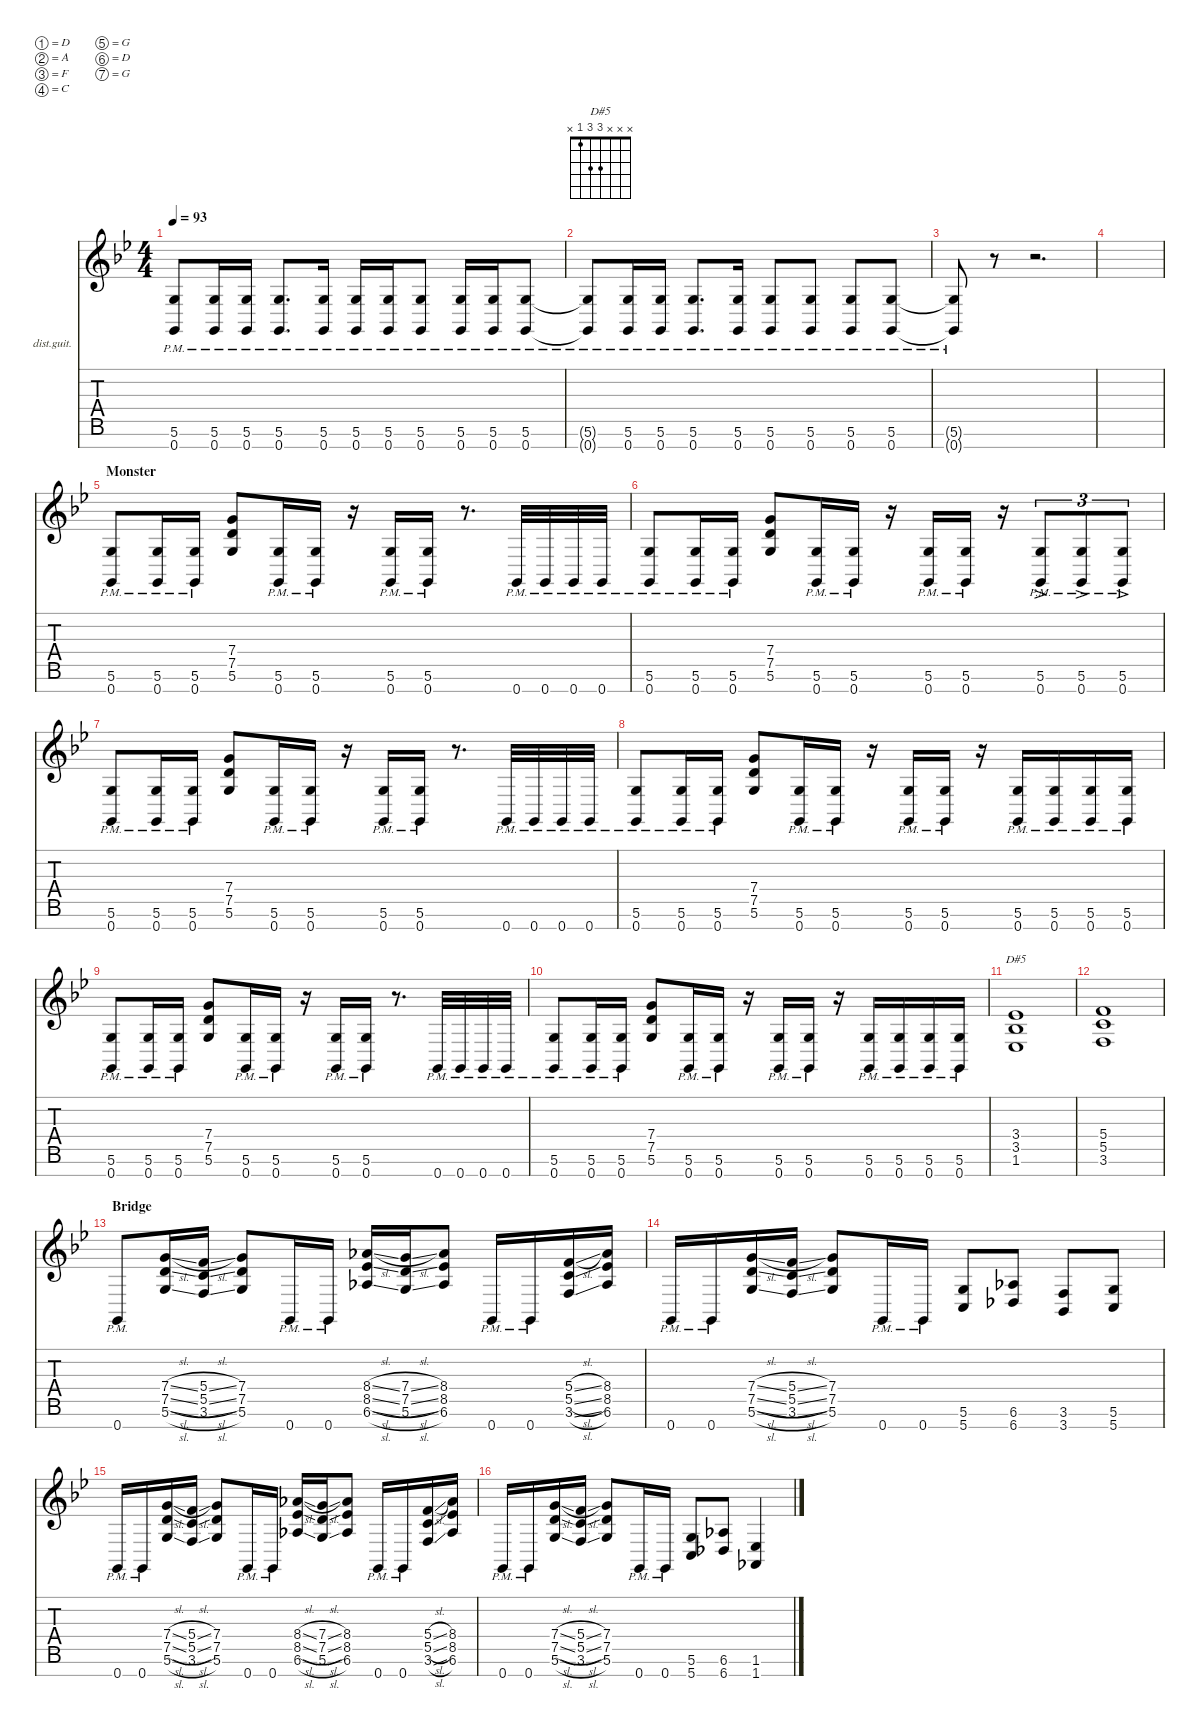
\defaultSystemsLayout 2
\hideDynamics
\bracketExtendMode nobrackets
\firstSystemTrackNameOrientation horizontal
\otherSystemsTrackNameOrientation horizontal
\track ("Rhytm" "dist.guit.") {defaultSystemsLayout 2 solo instrument distortionguitar}
\staff {score tabs}
\tuning (D4 A3 F3 C3 G2 D2 G1)
\chord ("D#5" x x x 3 3 1 x) {showfingering false}
\ts (4 4)
\scale
1.03043
\tempo 93
\accidentals auto
\clef g2
\ottava regular
\simile none
\scale
1.03043
\ks gminor
(0.7{pm t} 5.6{pm t}).8{dy mf} (0.7{pm} 5.6{pm}).16 (0.7{pm} 5.6{pm}).16 (0.7{pm} 5.6{pm}).8{d} (0.7{pm} 5.6{pm}).16 (0.7{pm} 5.6{pm}).16 (0.7{pm} 5.6{pm}).16 (0.7{pm} 5.6{pm}).8 (0.7{pm} 5.6{pm}).16 (0.7{pm} 5.6{pm}).16 (0.7{pm} 5.6{pm}).8 |
\scale
0.969568
\scale
0.969568 (0.7{pm t} 5.6{pm t}).8 (0.7{pm} 5.6{pm}).16 (0.7{pm} 5.6{pm}).16 (0.7{pm} 5.6{pm}).8{d} (0.7{pm} 5.6{pm}).16 (0.7{pm} 5.6{pm}).8 (0.7{pm} 5.6{pm}).8 (0.7{pm} 5.6{pm}).8 (0.7{pm} 5.6{pm}).8 |
\scale
1.02601
\scale
1.02601 (0.7{pm t} 5.6{pm t}).8 r.8 r.2{d} |
\scale
0.973989
\scale
0.973989 |
\section ("" "Monster")
\scale
1.03043
\scale
1.03043 (0.7{pm} 5.6{pm}).8 (0.7{pm} 5.6{pm}).16 (0.7{pm} 5.6{pm}).16 (5.6 7.5 7.4).8 (0.7{pm} 5.6{pm}).16 (0.7{pm} 5.6{pm}).16 r.16 (0.7{pm} 5.6{pm}).16 (0.7{pm} 5.6{pm}).16 r.8{d} 0.7{pm}.32 0.7{pm}.32 0.7{pm}.32 0.7{pm}.32 |
\scale
0.969568
\scale
0.969568 (0.7{pm} 5.6{pm}).8 (0.7{pm} 5.6{pm}).16 (0.7{pm} 5.6{pm}).16 (5.6 7.5 7.4).8 (0.7{pm} 5.6{pm}).16 (0.7{pm} 5.6{pm}).16 r.16 (0.7{pm} 5.6{pm}).16 (0.7{pm} 5.6{pm}).16 r.16 (0.7{ac pm} 5.6{ac pm}).8{tu (3 2)} (0.7{ac pm} 5.6{ac pm}).8{tu (3 2)} (0.7{ac pm} 5.6{ac pm}).8{tu (3 2)} |
\scale
1.03043
\scale
1.03043 (0.7{pm} 5.6{pm}).8 (0.7{pm} 5.6{pm}).16 (0.7{pm} 5.6{pm}).16 (5.6 7.5 7.4).8 (0.7{pm} 5.6{pm}).16 (0.7{pm} 5.6{pm}).16 r.16 (0.7{pm} 5.6{pm}).16 (0.7{pm} 5.6{pm}).16 r.8{d} 0.7{pm}.32 0.7{pm}.32 0.7{pm}.32 0.7{pm}.32 |
\scale
0.969568
\scale
0.969568 (0.7{pm} 5.6{pm}).8 (0.7{pm} 5.6{pm}).16 (0.7{pm} 5.6{pm}).16 (5.6 7.5 7.4).8 (0.7{pm} 5.6{pm}).16 (0.7{pm} 5.6{pm}).16 r.16 (0.7{pm} 5.6{pm}).16 (0.7{pm} 5.6{pm}).16 r.16 (0.7{pm} 5.6{pm}).16 (0.7{pm} 5.6{pm}).16 (0.7{pm} 5.6{pm}).16 (0.7{pm} 5.6{pm}).16 |
\scale
1.03043
\scale
1.03043 (0.7{pm} 5.6{pm}).8 (0.7{pm} 5.6{pm}).16 (0.7{pm} 5.6{pm}).16 (5.6 7.5 7.4).8 (0.7{pm} 5.6{pm}).16 (0.7{pm} 5.6{pm}).16 r.16 (0.7{pm} 5.6{pm}).16 (0.7{pm} 5.6{pm}).16 r.8{d} 0.7{pm}.32 0.7{pm}.32 0.7{pm}.32 0.7{pm}.32 |
\scale
0.969568
\scale
0.969568 (0.7{pm} 5.6{pm}).8 (0.7{pm} 5.6{pm}).16 (0.7{pm} 5.6{pm}).16 (5.6 7.5 7.4).8 (0.7{pm} 5.6{pm}).16 (0.7{pm} 5.6{pm}).16 r.16 (0.7{pm} 5.6{pm}).16 (0.7{pm} 5.6{pm}).16 r.16 (0.7{pm} 5.6{pm}).16 (0.7{pm} 5.6{pm}).16 (0.7{pm} 5.6{pm}).16 (0.7{pm} 5.6{pm}).16 |
\scale
1.03043
\scale
1.03043 (1.6 3.5 3.4).1{ch "D#5"} |
\scale
0.969568
\scale
0.969568 (3.6 5.5 5.4).1 |
\section ("" "Bridge")
\scale
1.03043
\scale
1.03043 0.7{pm}.8 (5.6{sl} 7.5{sl} 7.4{sl}).16 (3.6{sl} 5.5{sl} 5.4{sl}).16 (5.6 7.5 7.4).8 0.7{pm}.16 0.7{pm}.16 (6.6{sl} 8.5{sl} 8.4{sl}).16 (5.6{sl} 7.5{sl} 7.4{sl}).16 (6.6 8.5 8.4).8 0.7{pm}.16 0.7{pm}.16 (3.6{sl} 5.5{sl} 5.4{sl}).16 (6.6 8.5 8.4).16 |
\scale
0.969568
\scale
0.969568 0.7{pm}.16 0.7{pm}.16 (5.6{sl} 7.5{sl} 7.4{sl}).16 (3.6{sl} 5.5{sl} 5.4{sl}).16 (5.6 7.5 7.4).8 0.7{pm}.16 0.7{pm}.16 (5.7 5.6).8 (6.7 6.6).8 (3.7 3.6).8 (5.7 5.6).8 |
\scale
1.02601
\scale
1.02601 0.7{pm}.16 0.7{pm}.16 (5.6{sl} 7.5{sl} 7.4{sl}).16 (3.6{sl} 5.5{sl} 5.4{sl}).16 (5.6 7.5 7.4).8 0.7{pm}.16 0.7{pm}.16 (6.6{sl} 8.5{sl} 8.4{sl}).16 (5.6{sl} 7.5{sl} 7.4{sl}).16 (6.6 8.5 8.4).8 0.7{pm}.16 0.7{pm}.16 (3.6{sl} 5.5{sl} 5.4{sl}).16 (6.6 8.5 8.4).16 |
\scale
0.973989
\scale
0.973989 0.7{pm}.16 0.7{pm}.16 (5.6{sl} 7.5{sl} 7.4{sl}).16 (3.6{sl} 5.5{sl} 5.4{sl}).16 (5.6 7.5 7.4).8 0.7{pm}.16 0.7{pm}.16 (5.7 5.6).8 (6.7 6.6).8 (1.7 1.6).4
